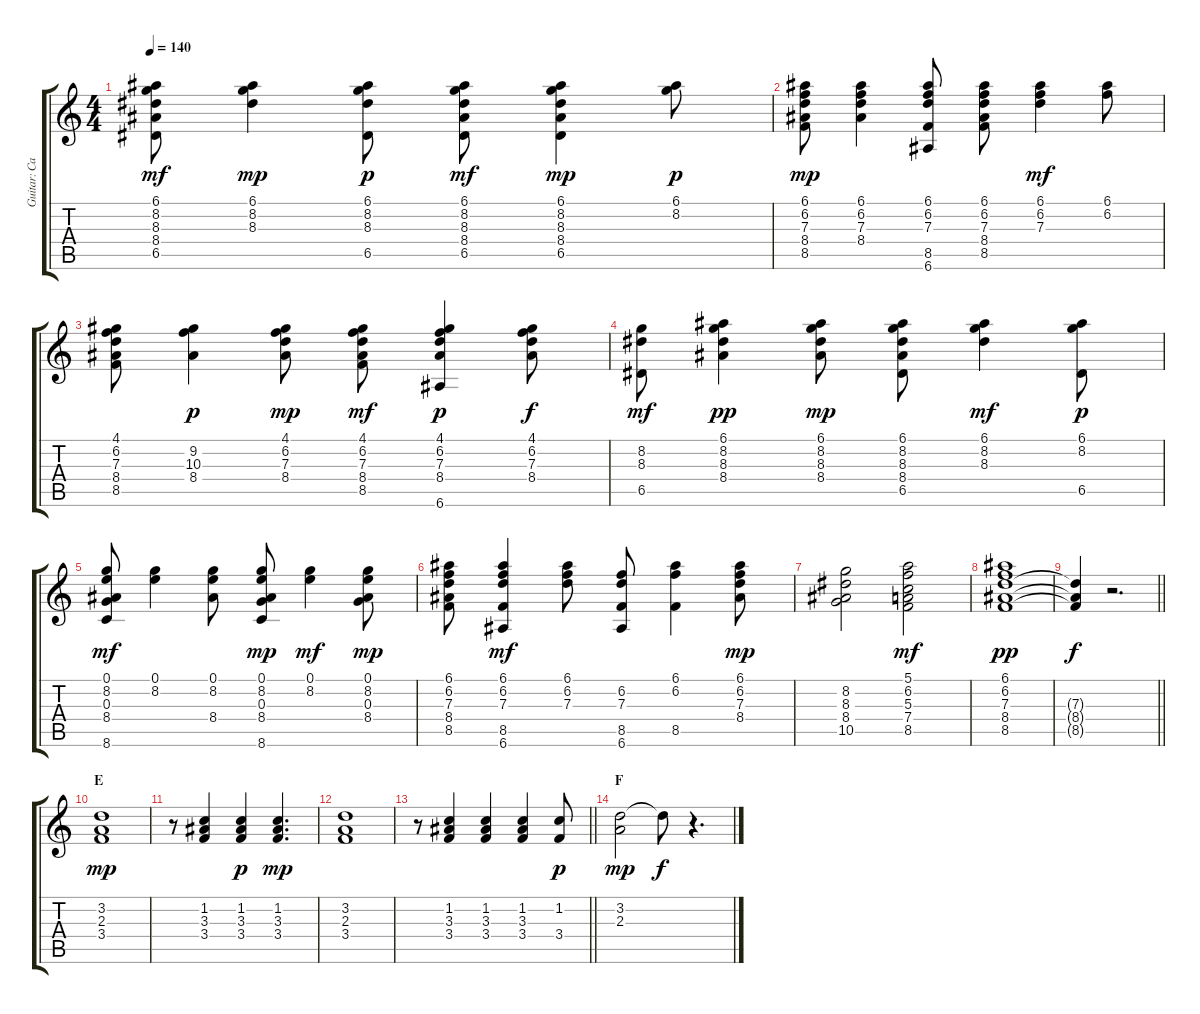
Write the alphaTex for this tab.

\track ("Guitar: Caleb Quaye" "Guitar: Ca") {instrument acousticguitarsteel}
\staff {score tabs}
\tuning (E4 B3 G3 D3 A2 E2) {hide}
\ts (4 4)
\tempo 140
\clef g2
\ks c
(6.1 8.2 8.3 8.4 6.5).8{dy mf} (6.1 8.2 8.3).4{dy mp} (6.1 8.2 8.3 6.5).8{dy p} (6.1 8.2 8.3 8.4 6.5).8{dy mf} (6.1 8.2 8.3 8.4 6.5).4{dy mp} (6.1 8.2).8{dy p} |
(6.1 6.2 7.3 8.4 8.5).8{dy mp} (6.1 6.2 7.3 8.4).4 (6.1 6.2 7.3 8.5 6.6).8 (6.1 6.2 7.3 8.4 8.5).8 (6.1 6.2 7.3).4{dy mf} (6.1 6.2).8 |
(4.1 6.2 7.3 8.4 8.5).8 (9.2 10.3 8.4).4{dy p} (4.1 6.2 7.3 8.4).8{dy mp} (4.1 6.2 7.3 8.4 8.5).8{dy mf} (4.1 6.2 7.3 8.4 6.6).4{dy p} (4.1 6.2 7.3 8.4).8{dy f} |
(8.2 8.3 6.5).8{dy mf} (6.1 8.2 8.3 8.4).4{dy pp} (6.1 8.2 8.3 8.4).8{dy mp} (6.1 8.2 8.3 8.4 6.5).8 (6.1 8.2 8.3).4{dy mf} (6.1 8.2 6.5).8{dy p} |
(0.1 8.2 0.3 8.4 8.6).8{dy mf} (0.1 8.2).4 (0.1 8.2 8.4).8 (0.1 8.2 0.3 8.4 8.6).8{dy mp} (0.1 8.2).4{dy mf} (0.1 8.2 0.3 8.4).8{dy mp} |
(6.1 6.2 7.3 8.4 8.5).8 (6.1 6.2 7.3 8.5 6.6).4{dy mf} (6.1 6.2 7.3).8 (6.2 7.3 8.5 6.6).8 (6.1 6.2 8.5).4 (6.1 6.2 7.3 8.4).8{dy mp} |
(8.2 8.3 8.4 10.5).2 (5.1 6.2 5.3 7.4 8.5).2{dy mf} |
(6.1 6.2 7.3 8.4 8.5).1{dy pp} |
\barLineRight lightlight
(7.3{t} 8.4{t} 8.5{t}).4{dy f} r.2{d} |
\section ("" "E")
(3.2 2.3 3.4).1{dy mp} |
r.8 (1.2 3.3 3.4).4 (1.2 3.3 3.4).4{dy p} (1.2 3.3 3.4).4{d dy mp} |
(3.2 2.3 3.4).1 |
\barLineRight lightlight
r.8 (1.2 3.3 3.4).4 (1.2 3.3 3.4).4 (1.2 3.3 3.4).4 (1.2 3.4).8{dy p} |
\section ("" "F")
(3.2 2.3).2{dy mp} 3.2{t}.8{dy f} r.4{d}
